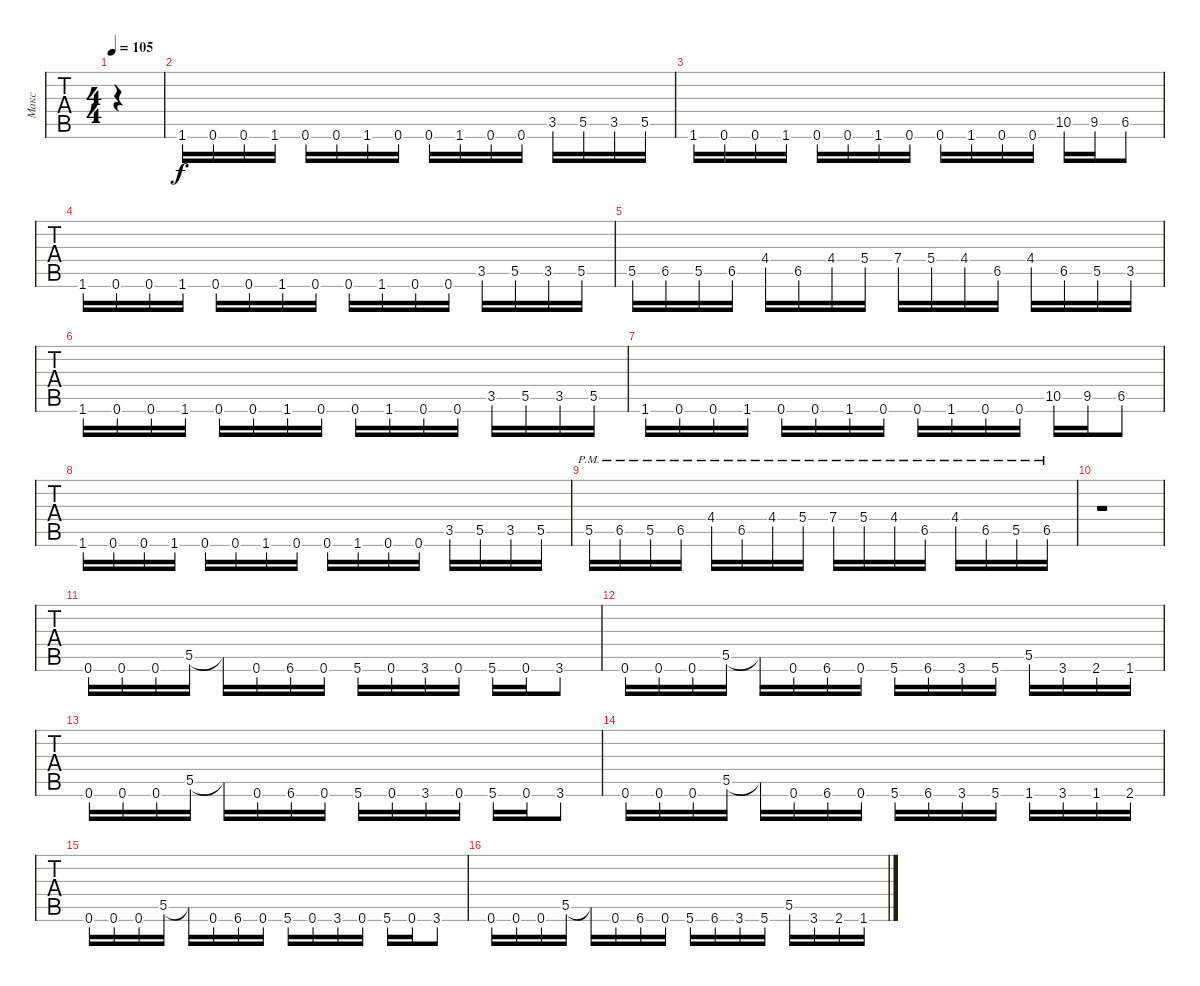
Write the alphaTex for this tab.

\track ("Макс" "Макс") {instrument distortionguitar}
\staff {tabs}
\tuning (Eb4 Bb3 Gb3 Db3 Ab2 Db2) {hide}
\ts (4 4)
\tempo 105
\clef g2
\ks c
|
1.6.16 0.6.16 0.6.16 1.6.16 0.6.16 0.6.16 1.6.16 0.6.16 0.6.16 1.6.16 0.6.16 0.6.16 3.5.16 5.5.16 3.5.16 5.5.16 |
1.6.16 0.6.16 0.6.16 1.6.16 0.6.16 0.6.16 1.6.16 0.6.16 0.6.16 1.6.16 0.6.16 0.6.16 10.5.16 9.5.16 6.5.8 |
1.6.16 0.6.16 0.6.16 1.6.16 0.6.16 0.6.16 1.6.16 0.6.16 0.6.16 1.6.16 0.6.16 0.6.16 3.5.16 5.5.16 3.5.16 5.5.16 |
5.5.16 6.5.16 5.5.16 6.5.16 4.4.16 6.5.16 4.4.16 5.4.16 7.4.16 5.4.16 4.4.16 6.5.16 4.4.16 6.5.16 5.5.16 3.5.16 |
1.6.16 0.6.16 0.6.16 1.6.16 0.6.16 0.6.16 1.6.16 0.6.16 0.6.16 1.6.16 0.6.16 0.6.16 3.5.16 5.5.16 3.5.16 5.5.16 |
1.6.16 0.6.16 0.6.16 1.6.16 0.6.16 0.6.16 1.6.16 0.6.16 0.6.16 1.6.16 0.6.16 0.6.16 10.5.16 9.5.16 6.5.8 |
1.6.16 0.6.16 0.6.16 1.6.16 0.6.16 0.6.16 1.6.16 0.6.16 0.6.16 1.6.16 0.6.16 0.6.16 3.5.16 5.5.16 3.5.16 5.5.16 |
5.5{pm}.16 6.5{pm}.16 5.5{pm}.16 6.5{pm}.16 4.4{pm}.16 6.5{pm}.16 4.4{pm}.16 5.4{pm}.16 7.4{pm}.16 5.4{pm}.16 4.4{pm}.16 6.5{pm}.16 4.4{pm}.16 6.5{pm}.16 5.5{pm}.16 6.5{pm}.16 |
r.1 |
0.6.16 0.6.16 0.6.16 5.5.16 5.5{t}.16 0.6.16 6.6.16 0.6.16 5.6.16 0.6.16 3.6.16 0.6.16 5.6.16 0.6.16 3.6.8 |
0.6.16 0.6.16 0.6.16 5.5.16 5.5{t}.16 0.6.16 6.6.16 0.6.16 5.6.16 6.6.16 3.6.16 5.6.16 5.5.16 3.6.16 2.6.16 1.6.16 |
0.6.16 0.6.16 0.6.16 5.5.16 5.5{t}.16 0.6.16 6.6.16 0.6.16 5.6.16 0.6.16 3.6.16 0.6.16 5.6.16 0.6.16 3.6.8 |
0.6.16 0.6.16 0.6.16 5.5.16 5.5{t}.16 0.6.16 6.6.16 0.6.16 5.6.16 6.6.16 3.6.16 5.6.16 1.6.16 3.6.16 1.6.16 2.6.16 |
0.6.16 0.6.16 0.6.16 5.5.16 5.5{t}.16 0.6.16 6.6.16 0.6.16 5.6.16 0.6.16 3.6.16 0.6.16 5.6.16 0.6.16 3.6.8 |
0.6.16 0.6.16 0.6.16 5.5.16 5.5{t}.16 0.6.16 6.6.16 0.6.16 5.6.16 6.6.16 3.6.16 5.6.16 5.5.16 3.6.16 2.6.16 1.6.16
